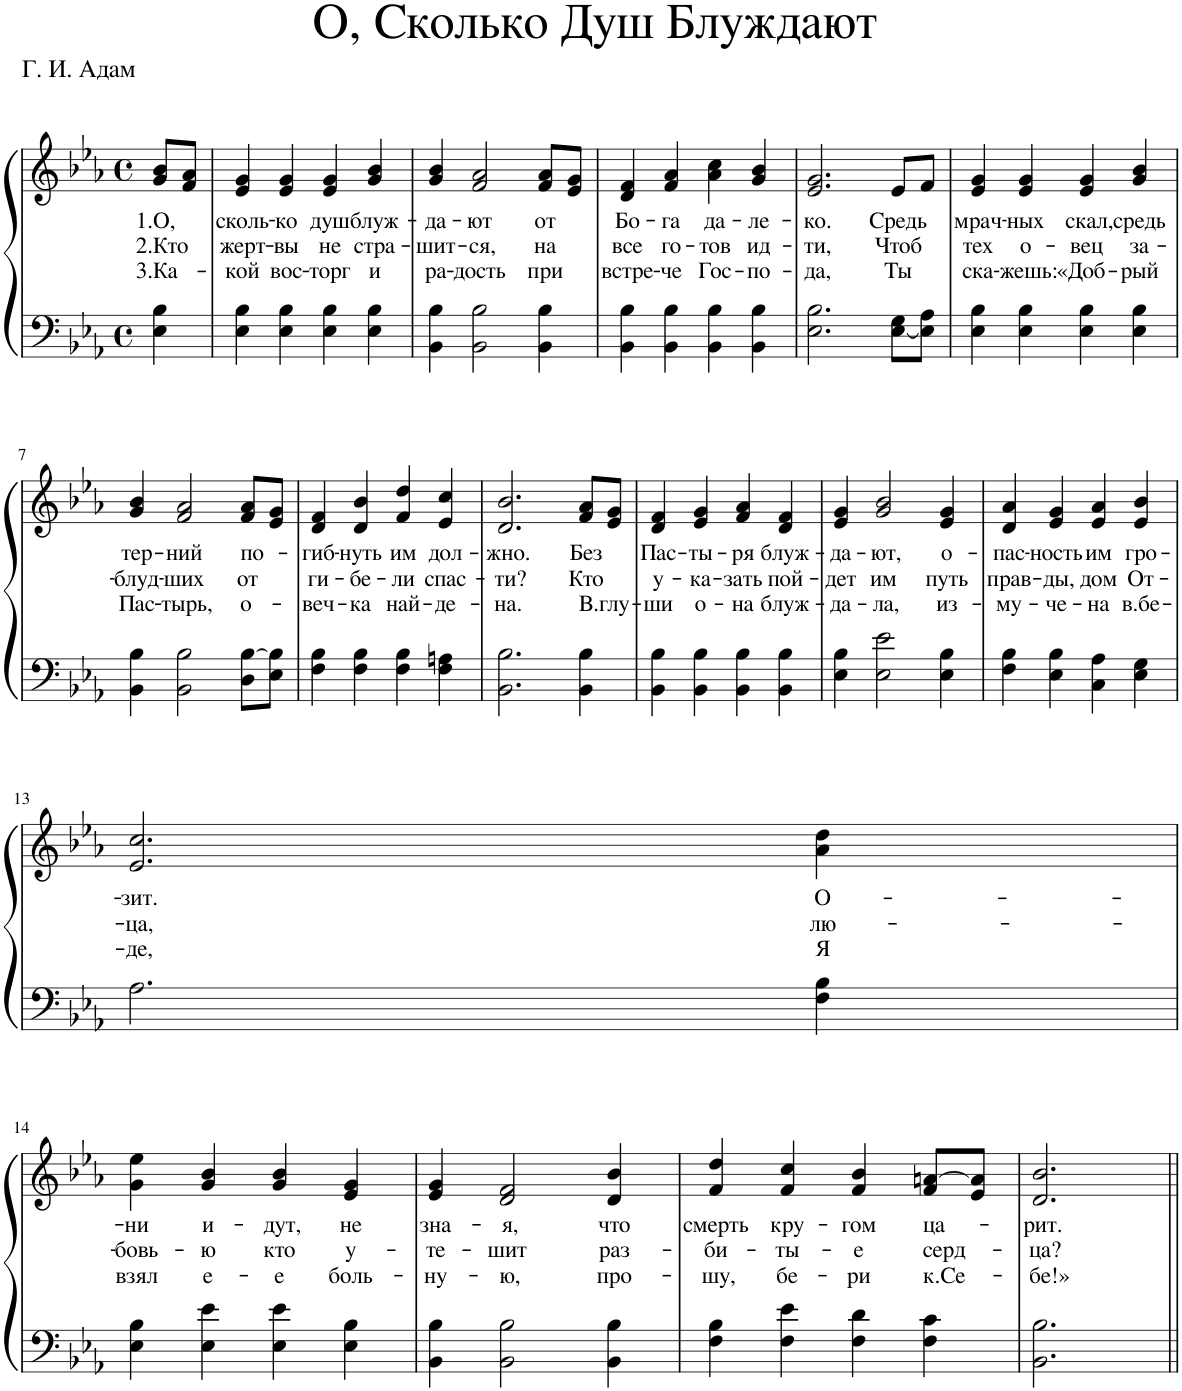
**kern	**kern	**text	**text	**text
*part1	*part1	*part1	*part1	*part1
*staff2	*staff1	*staff1	*staff1	*staff1
*I"Piano	*	*	*	*
*I'Pno.	*	*	*	*
*clefF4	*clefG2	*	*	*
*k[b-e-a-]	*k[b-e-a-]	*	*	*
*M4/4	*M4/4	*	*	*
*met(c)	*met(c)	*	*	*
=1	=1	=1	=1	=1
!	!	!LO:LY:b	!LO:LY:b	!LO:LY:b
4E-\ 4B-\	8g/ 8b-/L	1.О,	2.Кто	3.Ка-
.	8f/ 8a-/J	.	.	.
=2	=2	=2	=2	=2
!	!	!LO:LY:b	!LO:LY:b	!LO:LY:b
4E-\ 4B-\	4e-/ 4g/	сколь-	жерт-	-кой
!	!	!LO:LY:b	!LO:LY:b	!LO:LY:b
4E-\ 4B-\	4e-/ 4g/	-ко	-вы	вос-
!	!	!LO:LY:b	!LO:LY:b	!LO:LY:b
4E-\ 4B-\	4e-/ 4g/	душ	не	-торг
!	!	!LO:LY:b	!LO:LY:b	!LO:LY:b
4E-\ 4B-\	4g/ 4b-/	блуж-	стра-	и
=3	=3	=3	=3	=3
!	!	!LO:LY:b	!LO:LY:b	!LO:LY:b
4BB-\ 4B-\	4g/ 4b-/	-да-	-шит-	ра-
!	!	!LO:LY:b	!LO:LY:b	!LO:LY:b
2BB-\ 2B-\	2f/ 2a-/	-ют	-ся,	-дость
!	!	!LO:LY:b	!LO:LY:b	!LO:LY:b
4BB-\ 4B-\	8f/ 8a-/L	от	на	при
.	8e-/ 8g/J	.	.	.
=4	=4	=4	=4	=4
!	!	!LO:LY:b	!LO:LY:b	!LO:LY:b
4BB-\ 4B-\	4d/ 4f/	Бо-	все	встре-
!	!	!LO:LY:b	!LO:LY:b	!LO:LY:b
4BB-\ 4B-\	4f/ 4a-/	-га	го-	-че
!	!	!LO:LY:b	!LO:LY:b	!LO:LY:b
4BB-\ 4B-\	4a-\ 4cc\	да-	-тов	Гос-
!	!	!LO:LY:b	!LO:LY:b	!LO:LY:b
4BB-\ 4B-\	4g/ 4b-/	-ле-	ид-	-по-
=5	=5	=5	=5	=5
!	!	!LO:LY:b	!LO:LY:b	!LO:LY:b
2.E-\ 2.B-\	2.e-/ 2.g/	-ко.	-ти,	-да,
!	!	!LO:LY:b	!LO:LY:b	!LO:LY:b
[8E-\ 8G\L	8e-/L	Средь	Чтоб	Ты
8E-\] 8A-\J	8f/J	.	.	.
=6	=6	=6	=6	=6
!	!	!LO:LY:b	!LO:LY:b	!LO:LY:b
4E-\ 4B-\	4e-/ 4g/	мрач-	тех	ска-
!	!	!LO:LY:b	!LO:LY:b	!LO:LY:b
4E-\ 4B-\	4e-/ 4g/	-ных	о-	-жешь:
!	!	!LO:LY:b	!LO:LY:b	!LO:LY:b
4E-\ 4B-\	4e-/ 4g/	скал,	-вец	«Доб-
!	!	!LO:LY:b	!LO:LY:b	!LO:LY:b
4E-\ 4B-\	4g/ 4b-/	средь	за-	-рый
!!LO:LB:g=z
=7	=7	=7	=7	=7
!	!	!LO:LY:b	!LO:LY:b	!LO:LY:b
4BB-\ 4B-\	4g/ 4b-/	тер-	-блуд-	Пас-
!	!	!LO:LY:b	!LO:LY:b	!LO:LY:b
2BB-\ 2B-\	2f/ 2a-/	-ний	-ших	-тырь,
!	!	!LO:LY:b	!LO:LY:b	!LO:LY:b
8D\ [8B-\L	8f/ 8a-/L	по-	от	о-
8E-\ 8B-\]J	8e-/ 8g/J	.	.	.
=8	=8	=8	=8	=8
!	!	!LO:LY:b	!LO:LY:b	!LO:LY:b
4F\ 4B-\	4d/ 4f/	-гиб-	ги-	-веч-
!	!	!LO:LY:b	!LO:LY:b	!LO:LY:b
4F\ 4B-\	4d/ 4b-/	-нуть	-бе-	-ка
!	!	!LO:LY:b	!LO:LY:b	!LO:LY:b
4F\ 4B-\	4f/ 4dd/	им	-ли	най-
!	!	!LO:LY:b	!LO:LY:b	!LO:LY:b
4F\ 4An\	4e-/ 4cc/	дол-	спас-	-де-
=9	=9	=9	=9	=9
!	!	!LO:LY:b	!LO:LY:b	!LO:LY:b
2.BB-\ 2.B-\	2.d/ 2.b-/	-жно.	-ти?	-на.
!	!	!LO:LY:b	!LO:LY:b	!LO:LY:b
4BB-\ 4B-\	8f/ 8a-/L	Без	Кто	В.глу-
.	8e-/ 8g/J	.	.	.
=10	=10	=10	=10	=10
!	!	!LO:LY:b	!LO:LY:b	!LO:LY:b
4BB-\ 4B-\	4d/ 4f/	Пас-	у-	-ши
!	!	!LO:LY:b	!LO:LY:b	!LO:LY:b
4BB-\ 4B-\	4e-/ 4g/	-ты-	-ка-	о-
!	!	!LO:LY:b	!LO:LY:b	!LO:LY:b
4BB-\ 4B-\	4f/ 4a-/	-ря	-зать	-на
!	!	!LO:LY:b	!LO:LY:b	!LO:LY:b
4BB-\ 4B-\	4d/ 4f/	блуж-	пой-	блуж-
=11	=11	=11	=11	=11
!	!	!LO:LY:b	!LO:LY:b	!LO:LY:b
4E-\ 4B-\	4e-/ 4g/	-да-	-дет	-да-
!	!	!LO:LY:b	!LO:LY:b	!LO:LY:b
2E-\ 2e-\	2g/ 2b-/	-ют,	им	-ла,
!	!	!LO:LY:b	!LO:LY:b	!LO:LY:b
4E-\ 4B-\	4e-/ 4g/	о-	путь	из-
=12	=12	=12	=12	=12
!	!	!LO:LY:b	!LO:LY:b	!LO:LY:b
4F\ 4B-\	4d/ 4a-/	-пас-	прав-	-му-
!	!	!LO:LY:b	!LO:LY:b	!LO:LY:b
4E-\ 4B-\	4e-/ 4g/	-ность	-ды,	-че-
!	!	!LO:LY:b	!LO:LY:b	!LO:LY:b
4C\ 4A-\	4e-/ 4a-/	им	дом	-на
!	!	!LO:LY:b	!LO:LY:b	!LO:LY:b
4E-\ 4G\	4e-/ 4b-/	гро-	От-	в.бе-
!!LO:LB:g=z
=13	=13	=13	=13	=13
!	!	!LO:LY:b	!LO:LY:b	!LO:LY:b
2.A-\	2.e-/ 2.cc/	-зит.	-ца,	-де,
!	!	!LO:LY:b	!LO:LY:b	!LO:LY:b
4F\ 4B-\	4a-\ 4dd\	О-	лю-	Я
!!LO:LB:g=z
=14	=14	=14	=14	=14
!	!	!LO:LY:b	!LO:LY:b	!LO:LY:b
4E-\ 4B-\	4g\ 4ee-\	-ни	-бовь-	взял
!	!	!LO:LY:b	!LO:LY:b	!LO:LY:b
4E-\ 4e-\	4g/ 4b-/	и-	-ю	е-
!	!	!LO:LY:b	!LO:LY:b	!LO:LY:b
4E-\ 4e-\	4g/ 4b-/	-дут,	кто	-е
!	!	!LO:LY:b	!LO:LY:b	!LO:LY:b
4E-\ 4B-\	4e-/ 4g/	не	у-	боль-
=15	=15	=15	=15	=15
!	!	!LO:LY:b	!LO:LY:b	!LO:LY:b
4BB-\ 4B-\	4e-/ 4g/	зна-	-те-	-ну-
!	!	!LO:LY:b	!LO:LY:b	!LO:LY:b
2BB-\ 2B-\	2d/ 2f/	-я,	-шит	-ю,
!	!	!LO:LY:b	!LO:LY:b	!LO:LY:b
4BB-\ 4B-\	4d/ 4b-/	что	раз-	про-
=16	=16	=16	=16	=16
!	!	!LO:LY:b	!LO:LY:b	!LO:LY:b
4F\ 4B-\	4f/ 4dd/	смерть	-би-	-шу,
!	!	!LO:LY:b	!LO:LY:b	!LO:LY:b
4F\ 4e-\	4f/ 4cc/	кру-	-ты-	бе-
!	!	!LO:LY:b	!LO:LY:b	!LO:LY:b
4F\ 4d\	4f/ 4b-/	-гом	-е	-ри
!	!	!LO:LY:b	!LO:LY:b	!LO:LY:b
4F\ 4c\	8f/ [8an/L	ца-	серд-	к.Се-
.	8e-/ 8a/]J	.	.	.
=17	=17	=17	=17	=17
!	!	!LO:LY:b	!LO:LY:b	!LO:LY:b
2.BB-\ 2.B-\	2.d/ 2.b-/	-рит.	-ца?	-бе!»
=||	=||	=||	=||	=||
*-	*-	*-	*-	*-
